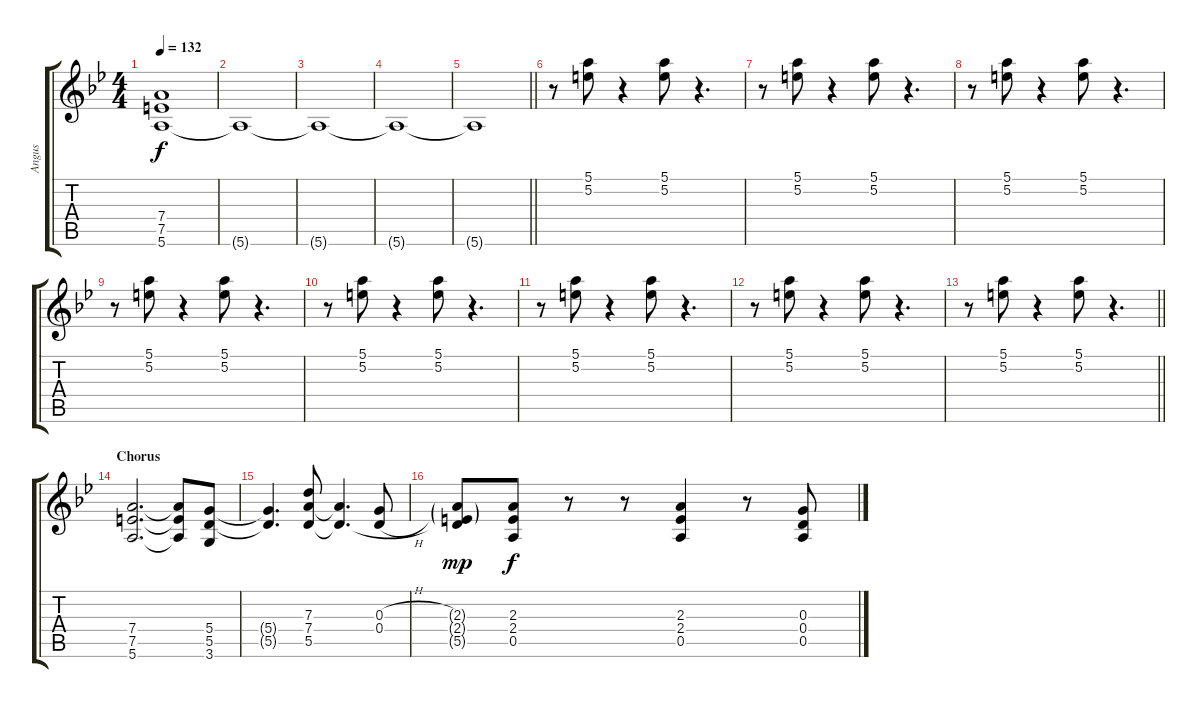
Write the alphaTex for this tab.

\track ("Angus" "Angus") {instrument overdrivenguitar}
\staff {score tabs}
\tuning (E4 B3 G3 D3 A2 E2) {hide}
\ts (4 4)
\tempo 132
\clef g2
\ks bb
(7.4{t} 7.5{t} 5.6{t}).1{dy f} |
5.6{t}.1 |
5.6{t}.1 |
5.6{t}.1 |
\barLineRight lightlight
5.6{t}.1 |
r.8{volume 13} (5.1 5.2).8 r.4 (5.1 5.2).8 r.4{d} |
r.8 (5.1 5.2).8 r.4 (5.1 5.2).8 r.4{d} |
r.8 (5.1 5.2).8 r.4 (5.1 5.2).8 r.4{d} |
r.8 (5.1 5.2).8 r.4 (5.1 5.2).8 r.4{d} |
r.8 (5.1 5.2).8 r.4 (5.1 5.2).8 r.4{d} |
r.8 (5.1 5.2).8 r.4 (5.1 5.2).8 r.4{d} |
r.8 (5.1 5.2).8 r.4 (5.1 5.2).8 r.4{d} |
\barLineRight lightlight
r.8 (5.1 5.2).8 r.4 (5.1 5.2).8 r.4{d} |
\section ("" "Chorus")
(7.4 7.5 5.6).2{d} (7.4{t} 7.5{t} 5.6{t}).8 (5.4 5.5 3.6).8 |
(5.4{t} 5.5{t}).4{d} (7.3 7.4 5.5).8 (7.4{t} 5.5{t}).4{d} (0.3{h} 0.4{h}).8 |
(2.3{g} 2.4{g} 5.5{t}).8{dy mp} (2.3 2.4 0.5).8{dy f} r.8 r.8 (2.3 2.4 0.5).4 r.8 (0.3{h} 0.4{h} 0.5).8
